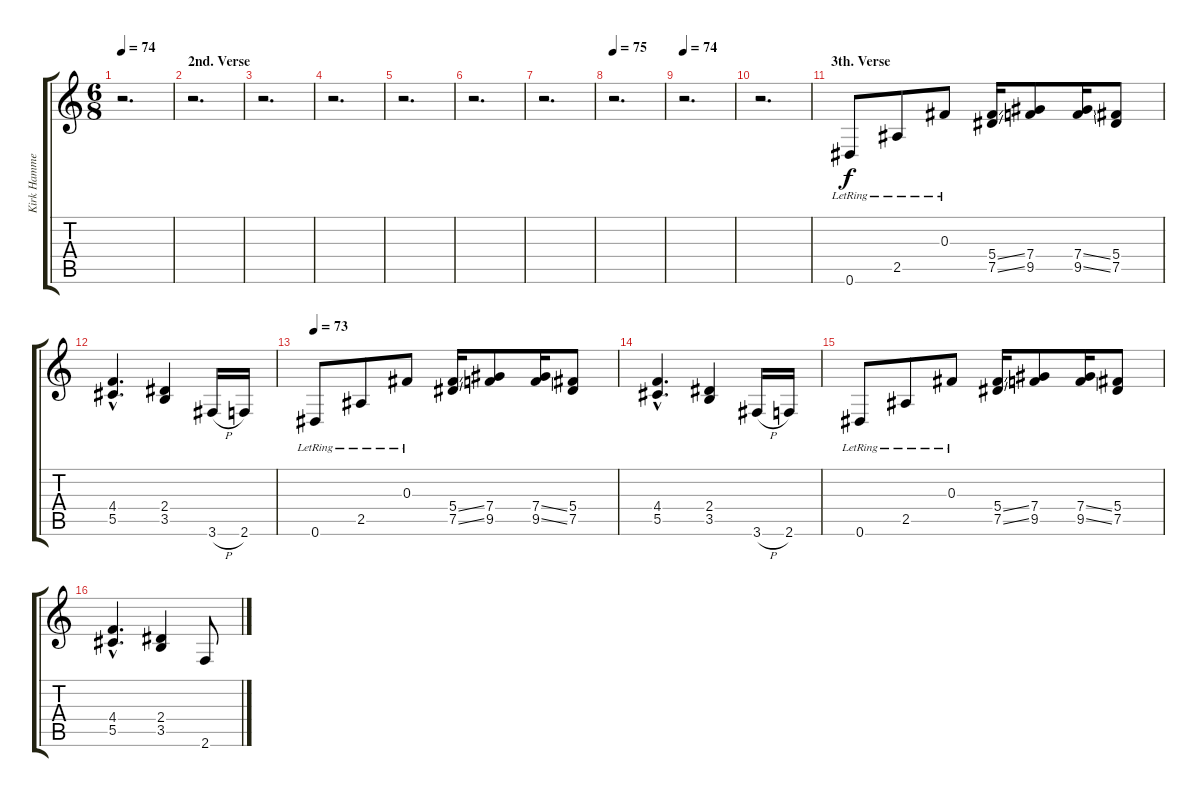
\track ("Kirk Hammett (Clean Guitar)" "Kirk Hamme") {instrument electricguitarclean}
\staff {score tabs}
\tuning (Eb4 Bb3 Gb3 Db3 Ab2 Eb2) {hide}
\ts (6 8)
\tempo 74
\clef g2
\ks c
r.2{d dy f} |
\section ("" "2nd. Verse")
r.2{d} |
r.2{d} |
r.2{d} |
r.2{d} |
r.2{d} |
r.2{d} |
\tempo 75
r.2{d} |
\tempo 74
r.2{d} |
r.2{d} |
\section ("" "3th. Verse")
0.6{lr}.8 2.5{lr}.8 0.3{lr}.8 (5.4{ss} 7.5{ss}).16 (7.4 9.5).8 (7.4{ss} 9.5{ss}).16 (5.4 7.5).8 |
(4.4{hac} 5.5{hac}).4{d} (2.4 3.5).4 3.6{h}.16 2.6.16 |
\tempo 73
0.6{lr}.8 2.5{lr}.8 0.3{lr}.8 (5.4{ss} 7.5{ss}).16 (7.4 9.5).8 (7.4{ss} 9.5{ss}).16 (5.4 7.5).8 |
(4.4{hac} 5.5{hac}).4{d} (2.4 3.5).4 3.6{h}.16 2.6.16 |
0.6{lr}.8 2.5{lr}.8 0.3{lr}.8 (5.4{ss} 7.5{ss}).16 (7.4 9.5).8 (7.4{ss} 9.5{ss}).16 (5.4 7.5).8 |
(4.4{hac} 5.5{hac}).4{d} (2.4 3.5).4 2.6.8
